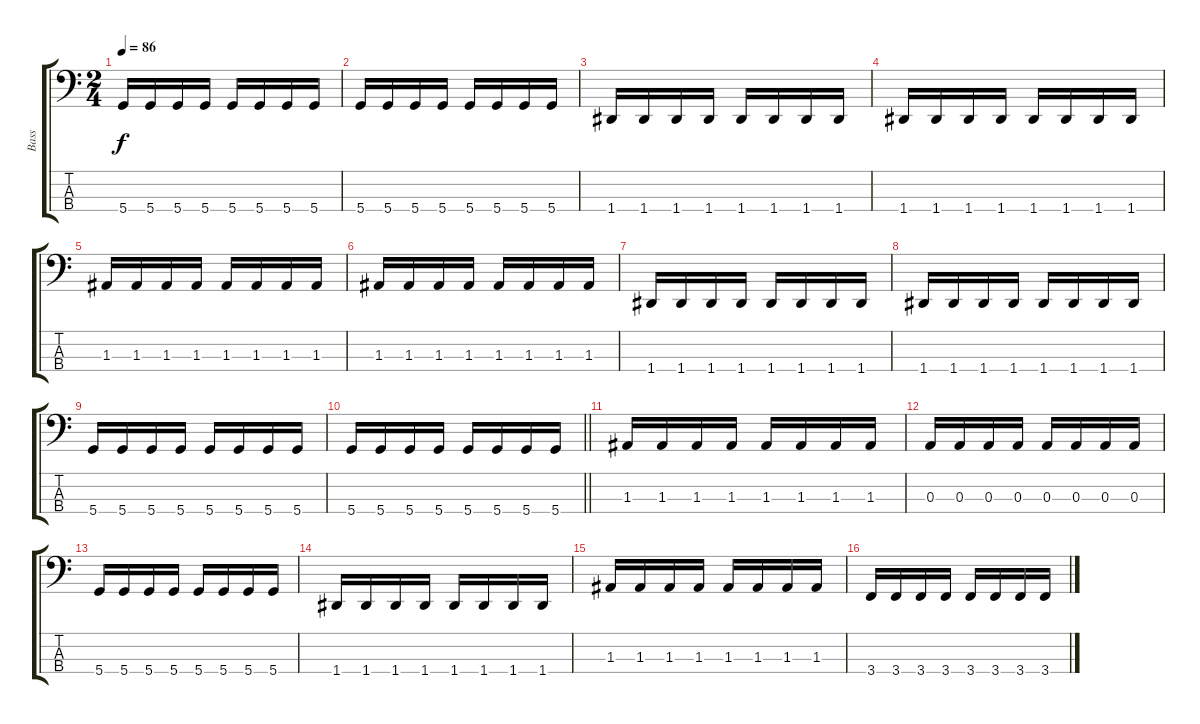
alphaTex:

\track ("Bass" "Bass") {instrument electricbasspick}
\staff {score tabs}
\tuning (G2 D2 A1 D1) {hide}
\ts (2 4)
\tempo 86
\clef f4
\ks c
5.4.16{dy f} 5.4.16 5.4.16 5.4.16 5.4.16 5.4.16 5.4.16 5.4.16 |
5.4.16 5.4.16 5.4.16 5.4.16 5.4.16 5.4.16 5.4.16 5.4.16 |
1.4.16 1.4.16 1.4.16 1.4.16 1.4.16 1.4.16 1.4.16 1.4.16 |
1.4.16 1.4.16 1.4.16 1.4.16 1.4.16 1.4.16 1.4.16 1.4.16 |
1.3.16 1.3.16 1.3.16 1.3.16 1.3.16 1.3.16 1.3.16 1.3.16 |
1.3.16 1.3.16 1.3.16 1.3.16 1.3.16 1.3.16 1.3.16 1.3.16 |
1.4.16 1.4.16 1.4.16 1.4.16 1.4.16 1.4.16 1.4.16 1.4.16 |
1.4.16 1.4.16 1.4.16 1.4.16 1.4.16 1.4.16 1.4.16 1.4.16 |
5.4.16 5.4.16 5.4.16 5.4.16 5.4.16 5.4.16 5.4.16 5.4.16 |
\barLineRight lightlight
5.4.16 5.4.16 5.4.16 5.4.16 5.4.16 5.4.16 5.4.16 5.4.16 |
1.3.16 1.3.16 1.3.16 1.3.16 1.3.16 1.3.16 1.3.16 1.3.16 |
0.3.16 0.3.16 0.3.16 0.3.16 0.3.16 0.3.16 0.3.16 0.3.16 |
5.4.16 5.4.16 5.4.16 5.4.16 5.4.16 5.4.16 5.4.16 5.4.16 |
1.4.16 1.4.16 1.4.16 1.4.16 1.4.16 1.4.16 1.4.16 1.4.16 |
1.3.16 1.3.16 1.3.16 1.3.16 1.3.16 1.3.16 1.3.16 1.3.16 |
3.4.16 3.4.16 3.4.16 3.4.16 3.4.16 3.4.16 3.4.16 3.4.16
